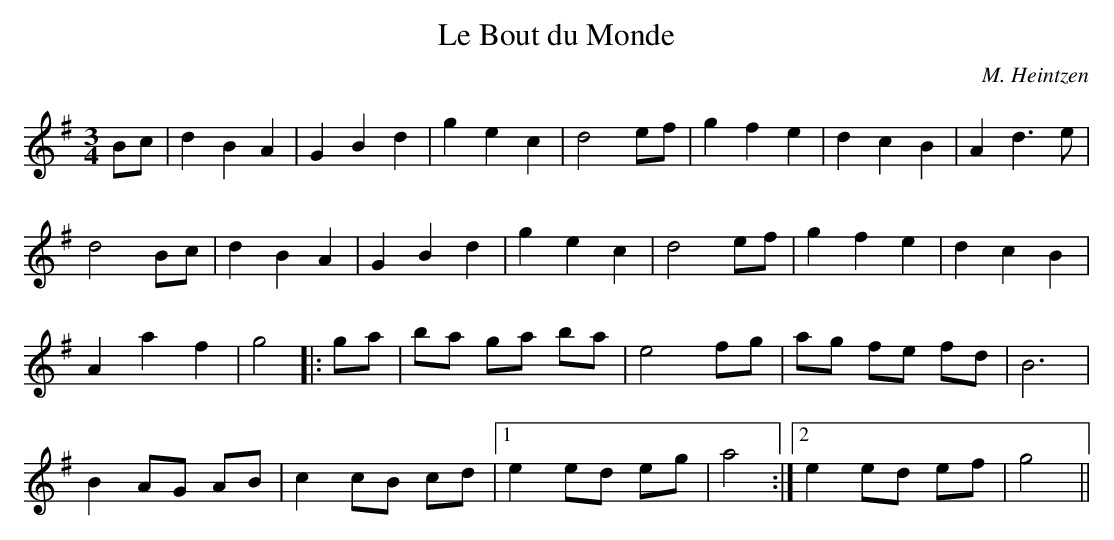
X:1
T:Le Bout du Monde
C:M. Heintzen
L:1/4
M:3/4
K:G major
B/c/ | dBA | GBd | gec | d2e/f/ | gfe | dcB | Ad>e |
d2B/c/ | dBA | GBd | gec | d2e/f/ | gfe | dcB |
Aaf | g2 |: g/a/ | b/a/ g/a/ b/a/ | e2f/g/ | a/g/ f/e/ f/d/ | B3 |
BA/G/ A/B/ | cc/B/ c/d/ |1 ee/d/ e/g/ | a2 :|2 ee/d/ e/f/ | g2 ||
